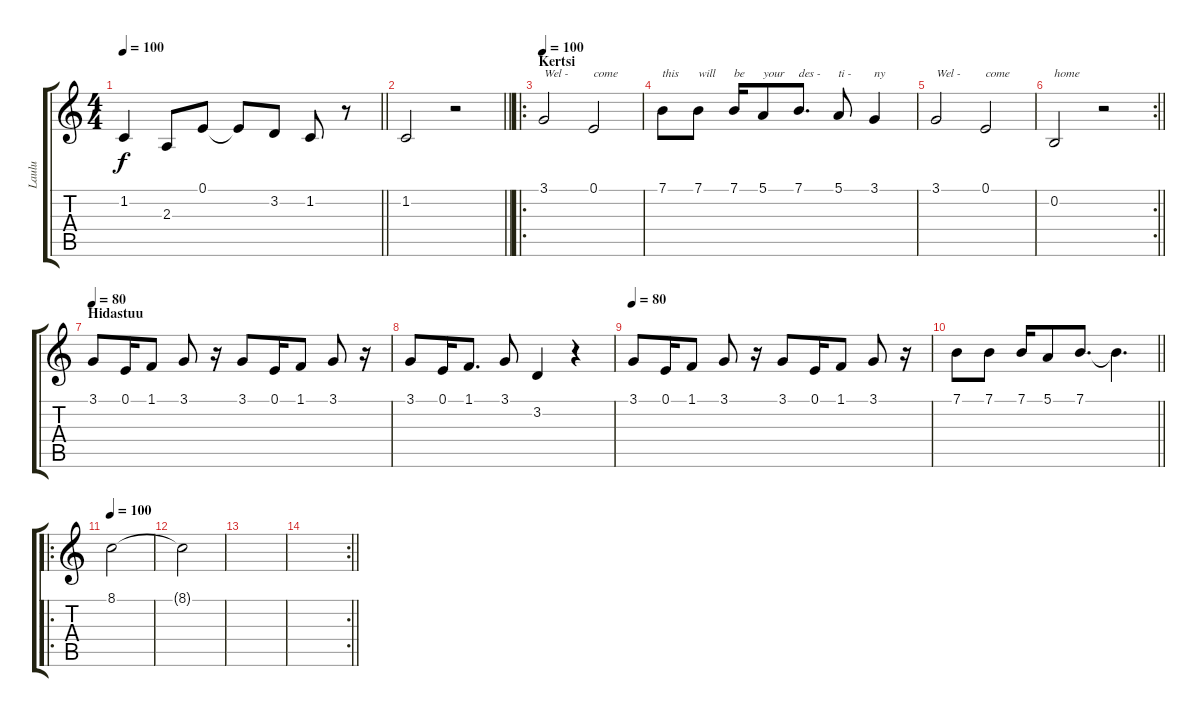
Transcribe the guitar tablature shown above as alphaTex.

\track ("Laulu" "Laulu") {instrument lead6voice}
\staff {score tabs}
\tuning (E4 B3 G3 D3 A2 E2) {hide}
\ts (4 4)
\tempo 100
\clef g2
\barLineRight lightlight
\ks c
1.2{t}.4{dy f} 2.3.8 0.1.8 0.1{t}.8 3.2.8 1.2.8 r.8 |
\barLineRight lightlight
1.2.2 r.2 |
\ro
\section ("" "Kertsi")
\tempo 100
3.1.2{txt "Wel -"} 0.1.2{txt "come"} |
7.1.8{txt "this"} 7.1.8{txt "will"} 7.1.16{txt "be"} 5.1.8{txt "your"} 7.1.8{d txt "des -"} 5.1.8{txt "ti -"} 3.1.4{txt "ny"} |
3.1.2{txt "Wel -"} 0.1.2{txt "come"} |
\rc 2
\barLineRight lightlight
0.2.2{txt "home"} r.2 |
\section ("" "Hidastuu")
\tempo 80
3.1.8 0.1.16 1.1.8 3.1.8 r.16 3.1.8 0.1.16 1.1.8 3.1.8 r.16 |
3.1.8 0.1.16 1.1.8{d} 3.1.8 3.2.4 r.4 |
\tempo 80
3.1.8 0.1.16 1.1.8 3.1.8 r.16 3.1.8 0.1.16 1.1.8 3.1.8 r.16 |
\barLineRight lightlight
7.1.8 7.1.8 7.1.16 5.1.8 7.1.8{d} 7.1{t}.4{d} |
\ro
\tempo 100
8.1.2 |
8.1{t}.2 |
|
\rc 2
\barLineRight lightlight
